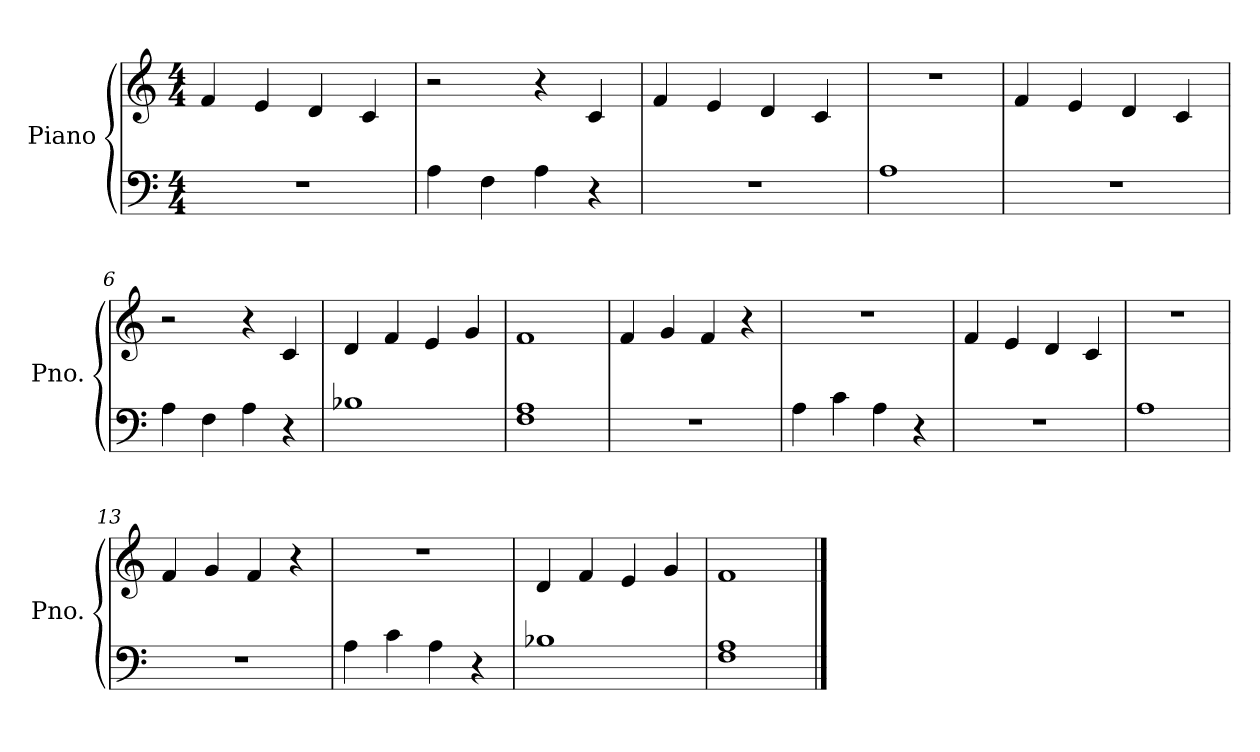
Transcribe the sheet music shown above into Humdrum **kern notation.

**kern	**kern
*part1	*part1
*staff2	*staff1
*I"Piano	*
*I'Pno.	*
*clefF4	*clefG2
*k[]	*k[]
*M4/4	*M4/4
=1	=1
1r	4f/
.	4e/
.	4d/
.	4c/
=2	=2
4A\	2r
4F\	.
4A\	4r
4r	4c/
=3	=3
1r	4f/
.	4e/
.	4d/
.	4c/
=4	=4
1A	1r
!!LO:LB:g=z
=5	=5
1r	4f/
.	4e/
.	4d/
.	4c/
=6	=6
4A\	2r
4F\	.
4A\	4r
4r	4c/
=7	=7
1B-X	4d/
.	4f/
.	4e/
.	4g/
=8	=8
1F 1A	1f
!!LO:LB:g=z
=9	=9
1r	4f/
.	4g/
.	4f/
.	4r
=10	=10
4A\	1r
4c\	.
4A\	.
4r	.
=11	=11
1r	4f/
.	4e/
.	4d/
.	4c/
=12	=12
1A	1r
!!LO:LB:g=z
=13	=13
1r	4f/
.	4g/
.	4f/
.	4r
=14	=14
4A\	1r
4c\	.
4A\	.
4r	.
=15	=15
1B-X	4d/
.	4f/
.	4e/
.	4g/
=16	=16
1F 1A	1f
==	==
*-	*-
